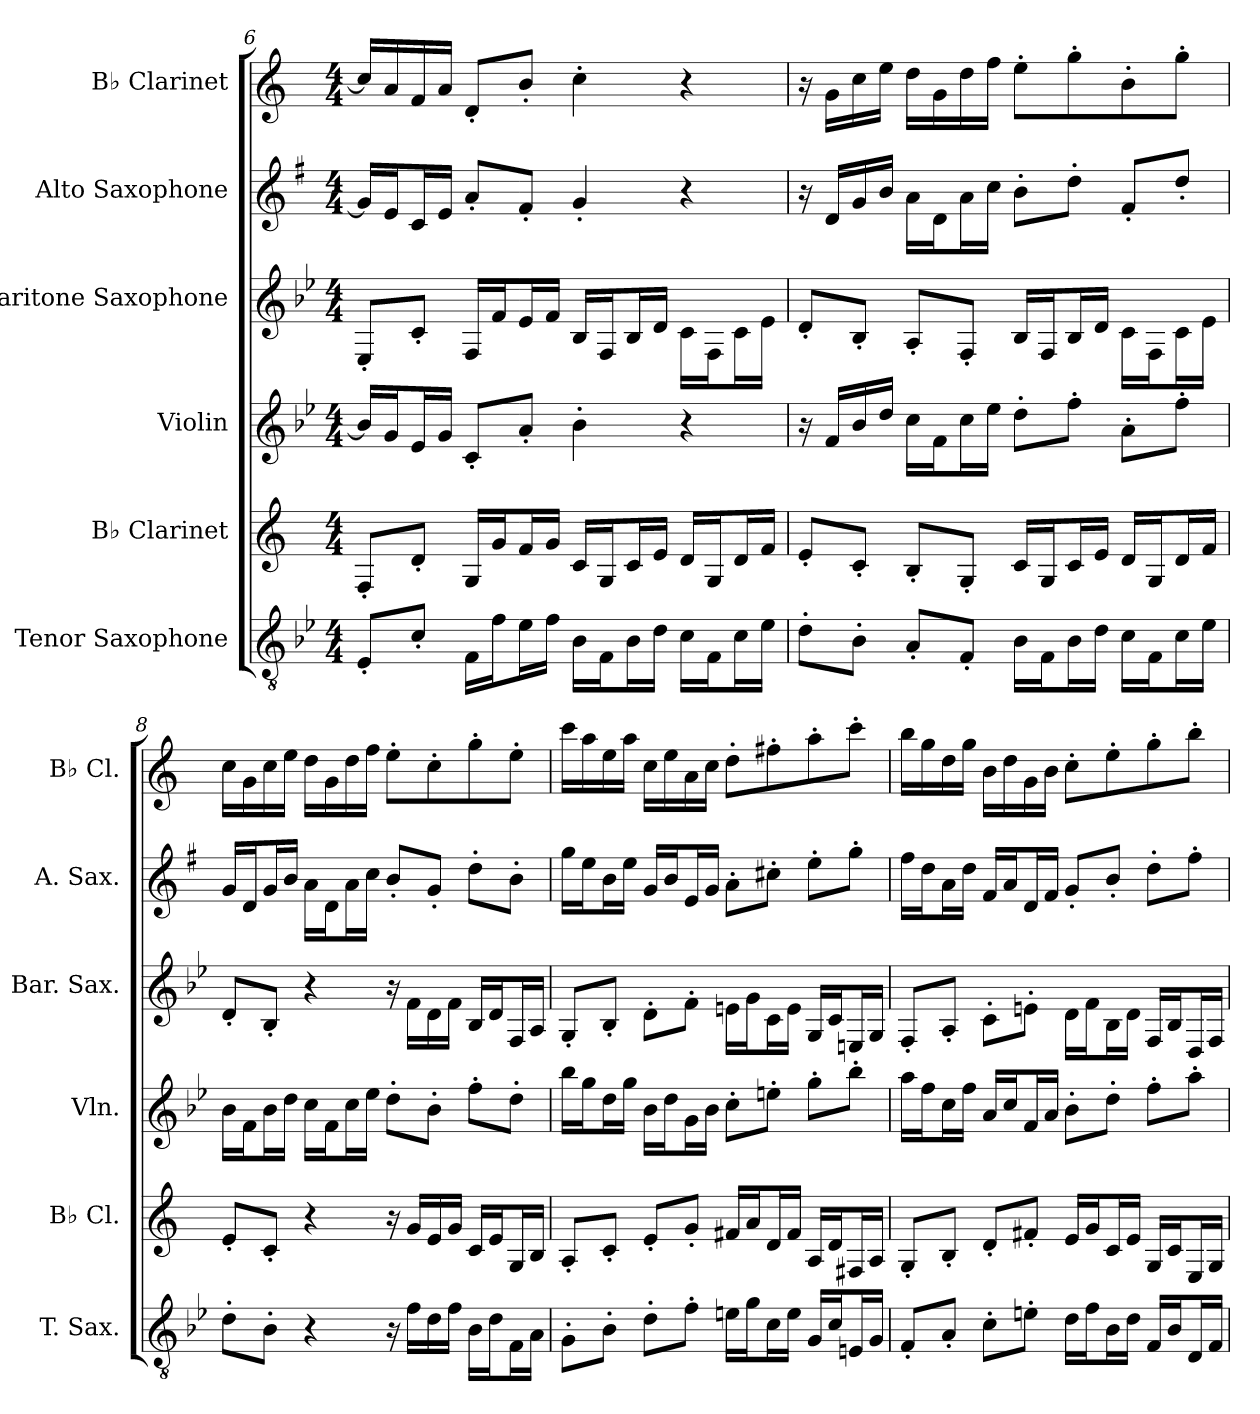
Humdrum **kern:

**kern	**kern	**kern	**kern	**kern	**kern
*part6	*part5	*part4	*part3	*part2	*part1
*staff6	*staff5	*staff4	*staff3	*staff2	*staff1
*I"Tenor Saxophone	*I"B♭ Clarinet	*I"Violin	*I"Baritone Saxophone	*I"Alto Saxophone	*I"B♭ Clarinet
*I'T. Sax.	*I'B♭ Cl.	*I'Vln.	*I'Bar. Sax.	*I'A. Sax.	*I'B♭ Cl.
*clefGv2	*clefG2	*clefG2	*clefG2	*clefG2	*clefG2
*ITrd8c14	*ITrd1c2	*	*ITrd12c21	*ITrd5c9	*ITrd1c2
*k[b-e-]	*k[b-e-]	*k[b-e-]	*k[b-e-]	*k[b-e-]	*k[b-e-]
*M4/4	*M4/4	*M4/4	*M4/4	*M4/4	*M4/4
=6	=6	=6	=6	=6	=6
8EE-'/L	8E-'/L	16b-/LL]	8EE-'/L	16B-/LL]	16b-/LL]
.	.	16g/J	.	16G/J	16g/
8C'/J	8c'/J	16e-/L	8C'/J	16E-/L	16e-/
.	.	16g/JJ	.	16G/JJ	16g/JJ
16FF\LL	16F/LL	8c'/L	16FF/LL	8c'/L	8c'/L
16F\J	16f/J	.	16F/J	.	.
16E-\L	16e-/L	8a'/J	16E-/L	8A'/J	8a'/J
16F\JJ	16f/JJ	.	16F/JJ	.	.
16BB-\LL	16B-/LL	4b-'\	16BB-/LL	4B-'/	4b-'\
16FF\J	16F/J	.	16FF/J	.	.
16BB-\L	16B-/L	.	16BB-/L	.	.
16D\JJ	16d/JJ	.	16D/JJ	.	.
16C\LL	16c/LL	4r	16C\LL	4r	4r
16FF\J	16F/J	.	16FF\J	.	.
16C\L	16c/L	.	16C\L	.	.
16E-\JJ	16e-/JJ	.	16E-\JJ	.	.
!!LO:LB:g=z
=7	=7	=7	=7	=7	=7
8D'\L	8d'/L	16r	8D'/L	16r	16r
.	.	16f/LL	.	16F/LL	16f\LL
8BB-'\J	8B-'/J	16b-/	8BB-'/J	16B-/	16b-\
.	.	16dd/JJ	.	16d/JJ	16dd\JJ
8AA'/L	8A'/L	16cc\LL	8AA'/L	16c\LL	16cc\LL
.	.	16f\J	.	16F\J	16f\
8FF'/J	8F'/J	16cc\L	8FF'/J	16c\L	16cc\
.	.	16ee-\JJ	.	16e-\JJ	16ee-\JJ
16BB-\LL	16B-/LL	8dd'\L	16BB-/LL	8d'\L	8dd'\L
16FF\J	16F/J	.	16FF/J	.	.
16BB-\L	16B-/L	8ff'\J	16BB-/L	8f'\J	8ff'\
16D\JJ	16d/JJ	.	16D/JJ	.	.
16C\LL	16c/LL	8a'\L	16C\LL	8A'/L	8a'\
16FF\J	16F/J	.	16FF\J	.	.
16C\L	16c/L	8ff'\J	16C\L	8f'/J	8ff'\J
16E-\JJ	16e-/JJ	.	16E-\JJ	.	.
=8	=8	=8	=8	=8	=8
8D'\L	8d'/L	16b-\LL	8D'/L	16B-/LL	16b-\LL
.	.	16f\J	.	16F/J	16f\
8BB-'\J	8B-'/J	16b-\L	8BB-'/J	16B-/L	16b-\
.	.	16dd\JJ	.	16d/JJ	16dd\JJ
4r	4r	16cc\LL	4r	16c\LL	16cc\LL
.	.	16f\J	.	16F\J	16f\
.	.	16cc\L	.	16c\L	16cc\
.	.	16ee-\JJ	.	16e-\JJ	16ee-\JJ
16r	16r	8dd'\L	16r	8d'/L	8dd'\L
16F\LL	16f/LL	.	16F\LL	.	.
16D\	16d/	8b-'\J	16D\	8B-'/J	8b-'\
16F\JJ	16f/JJ	.	16F\JJ	.	.
16BB-\LL	16B-/LL	8ff'\L	16BB-/LL	8f'\L	8ff'\
16D\J	16d/J	.	16D/J	.	.
16FF\L	16F/L	8dd'\J	16FF/L	8d'\J	8dd'\J
16AA\JJ	16A/JJ	.	16AA/JJ	.	.
=9	=9	=9	=9	=9	=9
8GG'\L	8G'/L	16bb-\LL	8GG'/L	16b-\LL	16bb-\LL
.	.	16gg\J	.	16g\J	16gg\
8BB-'\J	8B-'/J	16dd\L	8BB-'/J	16d\L	16dd\
.	.	16gg\JJ	.	16g\JJ	16gg\JJ
8D'\L	8d'/L	16b-\LL	8D'\L	16B-/LL	16b-\LL
.	.	16dd\J	.	16d/J	16dd\
8F'\J	8f'/J	16g\L	8F'\J	16G/L	16g\
.	.	16b-\JJ	.	16B-/JJ	16b-\JJ
16En\LL	16en/LL	8cc'\L	16En\LL	8c'\L	8cc'\L
16G\J	16g/J	.	16G\J	.	.
16C\L	16c/L	8een'\J	16C\L	8en'\J	8een'\
16E\JJ	16e/JJ	.	16E\JJ	.	.
16GG/LL	16G/LL	8gg'\L	16GG/LL	8g'\L	8gg'\
16C/J	16c/J	.	16C/J	.	.
16EEn/L	16En/L	8bb-'\J	16EEn/L	8b-'\J	8bb-'\J
16GG/JJ	16G/JJ	.	16GG/JJ	.	.
!!LO:LB:g=z
=10	=10	=10	=10	=10	=10
8FF'/L	8F'/L	16aa\LL	8FF'/L	16a\LL	16aa\LL
.	.	16ff\J	.	16f\J	16ff\
8AA'/J	8A'/J	16cc\L	8AA'/J	16c\L	16cc\
.	.	16ff\JJ	.	16f\JJ	16ff\JJ
8C'\L	8c'/L	16a/LL	8C'\L	16A/LL	16a\LL
.	.	16cc/J	.	16c/J	16cc\
8En'\J	8en'/J	16f/L	8En'\J	16F/L	16f\
.	.	16a/JJ	.	16A/JJ	16a\JJ
16D\LL	16d/LL	8b-'\L	16D\LL	8B-'/L	8b-'\L
16F\J	16f/J	.	16F\J	.	.
16BB-\L	16B-/L	8dd'\J	16BB-\L	8d'/J	8dd'\
16D\JJ	16d/JJ	.	16D\JJ	.	.
16FF/LL	16F/LL	8ff'\L	16FF/LL	8f'\L	8ff'\
16BB-/J	16B-/J	.	16BB-/J	.	.
16DD/L	16D/L	8aa'\J	16DD/L	8a'\J	8aa'\J
16FF/JJ	16F/JJ	.	16FF/JJ	.	.
=	=	=	=	=	=
*-	*-	*-	*-	*-	*-
